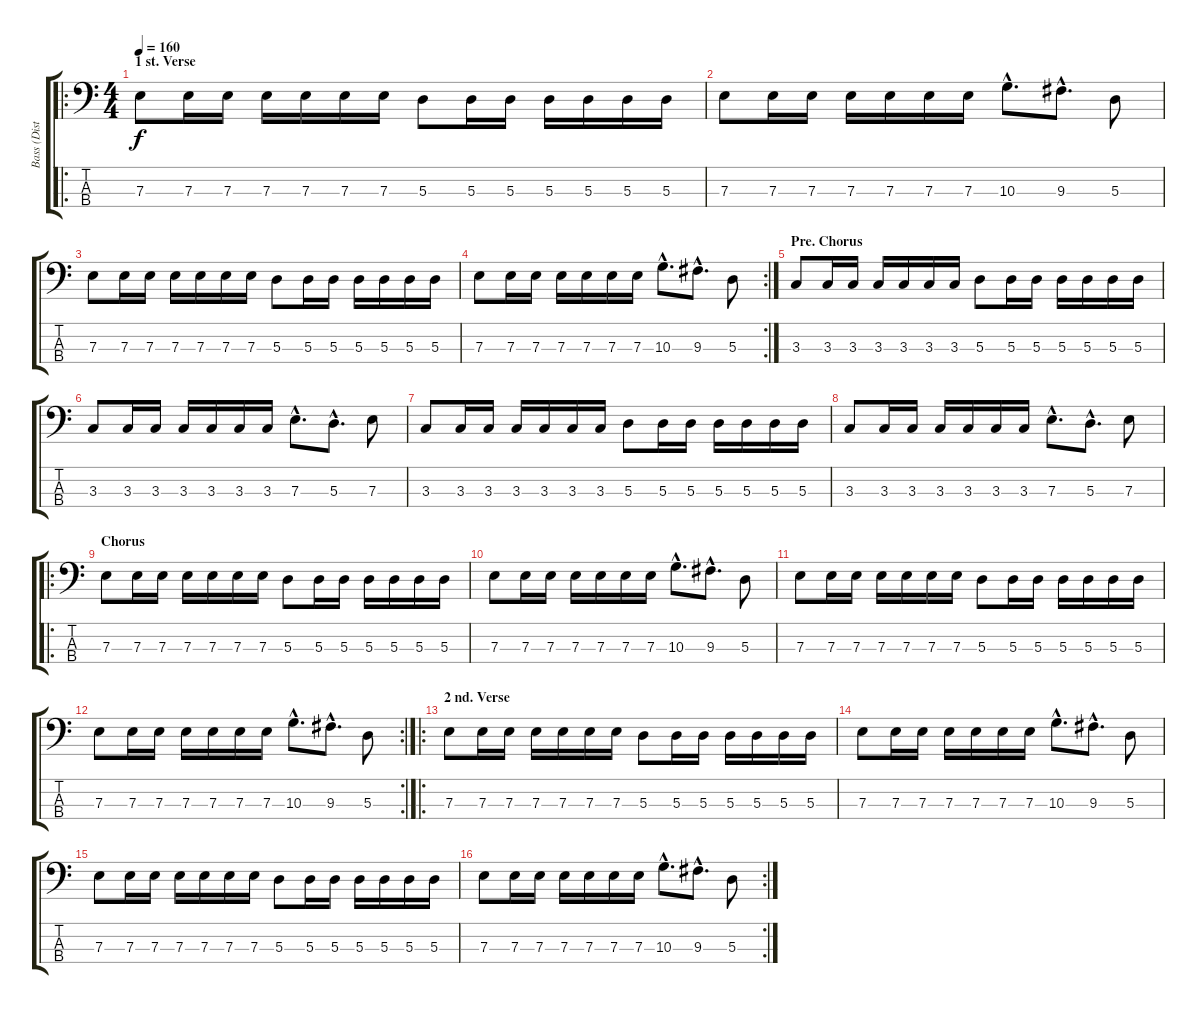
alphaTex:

\track ("Bass (Distorted)" "Bass (Dist") {instrument overdrivenguitar}
\staff {score tabs}
\tuning (G2 D2 A1 E1) {hide}
\ro
\ts (4 4)
\section ("" "1 st. Verse")
\tempo 160
\clef f4
\ks c
7.3.8{dy f} 7.3.16 7.3.16 7.3.16 7.3.16 7.3.16 7.3.16 5.3.8 5.3.16 5.3.16 5.3.16 5.3.16 5.3.16 5.3.16 |
7.3.8 7.3.16 7.3.16 7.3.16 7.3.16 7.3.16 7.3.16 10.3{hac}.8{d} 9.3{hac}.8{d} 5.3.8 |
7.3.8 7.3.16 7.3.16 7.3.16 7.3.16 7.3.16 7.3.16 5.3.8 5.3.16 5.3.16 5.3.16 5.3.16 5.3.16 5.3.16 |
\rc 2
7.3.8 7.3.16 7.3.16 7.3.16 7.3.16 7.3.16 7.3.16 10.3{hac}.8{d} 9.3{hac}.8{d} 5.3.8 |
\section ("" "Pre. Chorus")
3.3.8 3.3.16 3.3.16 3.3.16 3.3.16 3.3.16 3.3.16 5.3.8 5.3.16 5.3.16 5.3.16 5.3.16 5.3.16 5.3.16 |
3.3.8 3.3.16 3.3.16 3.3.16 3.3.16 3.3.16 3.3.16 7.3{hac}.8{d} 5.3{hac}.8{d} 7.3.8 |
3.3.8 3.3.16 3.3.16 3.3.16 3.3.16 3.3.16 3.3.16 5.3.8 5.3.16 5.3.16 5.3.16 5.3.16 5.3.16 5.3.16 |
3.3.8 3.3.16 3.3.16 3.3.16 3.3.16 3.3.16 3.3.16 7.3{hac}.8{d} 5.3{hac}.8{d} 7.3.8 |
\ro
\section ("" "Chorus")
7.3.8 7.3.16 7.3.16 7.3.16 7.3.16 7.3.16 7.3.16 5.3.8 5.3.16 5.3.16 5.3.16 5.3.16 5.3.16 5.3.16 |
7.3.8 7.3.16 7.3.16 7.3.16 7.3.16 7.3.16 7.3.16 10.3{hac}.8{d} 9.3{hac}.8{d} 5.3.8 |
7.3.8 7.3.16 7.3.16 7.3.16 7.3.16 7.3.16 7.3.16 5.3.8 5.3.16 5.3.16 5.3.16 5.3.16 5.3.16 5.3.16 |
\rc 2
7.3.8 7.3.16 7.3.16 7.3.16 7.3.16 7.3.16 7.3.16 10.3{hac}.8{d} 9.3{hac}.8{d} 5.3.8 |
\ro
\section ("" "2 nd. Verse")
7.3.8 7.3.16 7.3.16 7.3.16 7.3.16 7.3.16 7.3.16 5.3.8 5.3.16 5.3.16 5.3.16 5.3.16 5.3.16 5.3.16 |
7.3.8 7.3.16 7.3.16 7.3.16 7.3.16 7.3.16 7.3.16 10.3{hac}.8{d} 9.3{hac}.8{d} 5.3.8 |
7.3.8 7.3.16 7.3.16 7.3.16 7.3.16 7.3.16 7.3.16 5.3.8 5.3.16 5.3.16 5.3.16 5.3.16 5.3.16 5.3.16 |
\rc 2
7.3.8 7.3.16 7.3.16 7.3.16 7.3.16 7.3.16 7.3.16 10.3{hac}.8{d} 9.3{hac}.8{d} 5.3.8
